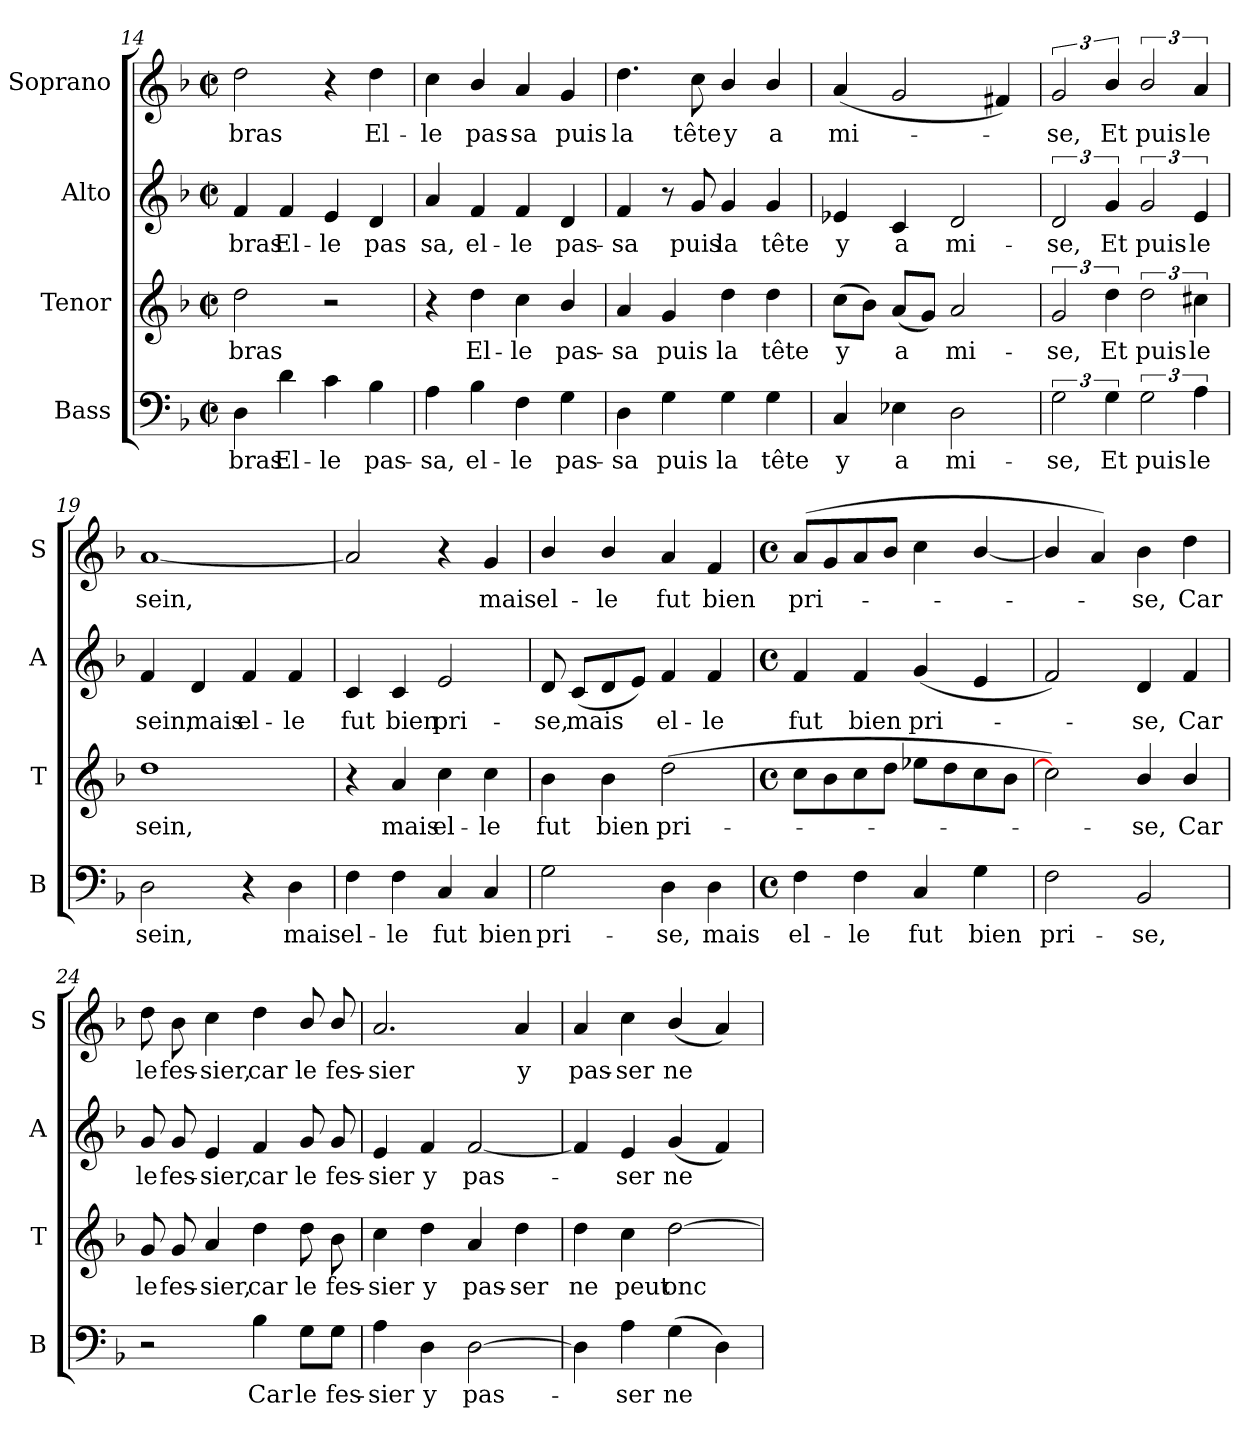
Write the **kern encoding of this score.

**kern	**text	**kern	**text	**kern	**text	**kern	**text
*part4	*part4	*part3	*part3	*part2	*part2	*part1	*part1
*staff4	*staff4	*staff3	*staff3	*staff2	*staff2	*staff1	*staff1
*I"Bass	*	*I"Tenor	*	*I"Alto	*	*I"Soprano	*
*I'B	*	*I'T	*	*I'A	*	*I'S	*
*clefF4	*	*clefG2	*	*clefG2	*	*clefG2	*
*k[b-]	*	*k[b-]	*	*k[b-]	*	*k[b-]	*
*F:	*	*F:	*	*F:	*	*F:	*
*M2/2	*	*M2/2	*	*M2/2	*	*M2/2	*
*met(c|)	*	*met(c|)	*	*met(c|)	*	*met(c|)	*
=14	=14	=14	=14	=14	=14	=14	=14
!	!LO:LY:b	!	!LO:LY:b	!	!LO:LY:b	!	!LO:LY:b
4D	bras	2dd	bras	4f	bras	2dd	bras
!	!LO:LY:b	!	!	!	!LO:LY:b	!	!
4d	El-	.	.	4f	El-	.	.
!	!LO:LY:b	!	!	!	!LO:LY:b	!	!
4c	-le	2r	.	4e	-le	4r	.
!	!LO:LY:b	!	!	!	!LO:LY:b	!	!LO:LY:b
4B-	pas-	.	.	4d	pas	4dd	El-
=15	=15	=15	=15	=15	=15	=15	=15
!	!LO:LY:b	!	!	!	!LO:LY:b	!	!LO:LY:b
4A	-sa,	4r	.	4a	sa,	4cc	-le
!	!LO:LY:b	!	!LO:LY:b	!	!LO:LY:b	!	!LO:LY:b
4B-	el-	4dd	El-	4f	el-	4b-/	pas-
!	!LO:LY:b	!	!LO:LY:b	!	!LO:LY:b	!	!LO:LY:b
4F	-le	4cc	-le	4f	-le	4a	-sa
!	!LO:LY:b	!	!LO:LY:b	!	!LO:LY:b	!	!LO:LY:b
4G	pas-	4b-/	pas-	4d	pas-	4g	puis
=16	=16	=16	=16	=16	=16	=16	=16
!	!LO:LY:b	!	!LO:LY:b	!	!LO:LY:b	!	!LO:LY:b
4D	-sa	4a	-sa	4f	-sa	4.dd	la
!	!LO:LY:b	!	!LO:LY:b	!	!	!	!
4G	puis	4g	puis	8r	.	.	.
!	!	!	!	!	!LO:LY:b	!	!LO:LY:b
.	.	.	.	8g	puis	8cc	tête
!	!LO:LY:b	!	!LO:LY:b	!	!LO:LY:b	!	!LO:LY:b
4G	la	4dd	la	4g	la	4b-/	y
!	!LO:LY:b	!	!LO:LY:b	!	!LO:LY:b	!	!LO:LY:b
4G	tête	4dd	tête	4g	tête	4b-/	a
=17	=17	=17	=17	=17	=17	=17	=17
!	!LO:LY:b	!	!LO:LY:b	!	!LO:LY:b	!	!LO:LY:b
4C	y	(>8ccL	y	4e-X	y	(<4a	mi-
.	.	8b-J)	.	.	.	.	.
!	!LO:LY:b	!	!LO:LY:b	!	!LO:LY:b	!	!
4E-X	a	(<8aL	a	4c	a	2g	.
.	.	8gJ)	.	.	.	.	.
!	!LO:LY:b	!	!LO:LY:b	!	!LO:LY:b	!	!
2D	mi-	2a	mi-	2d	mi-	.	.
.	.	.	.	.	.	4f#X)	.
!!LO:LB:g=z
=18	=18	=18	=18	=18	=18	=18	=18
!	!LO:LY:b	!	!LO:LY:b	!	!LO:LY:b	!	!LO:LY:b
3G	-se,	3g	-se,	3d	-se,	3g	se,
!	!LO:LY:b	!	!LO:LY:b	!	!LO:LY:b	!	!LO:LY:b
6G	Et	6dd	Et	6g	Et	6b-/	Et
!	!LO:LY:b	!	!LO:LY:b	!	!LO:LY:b	!	!LO:LY:b
3G	puis	3dd	puis	3g	puis	3b-/	puis
!	!LO:LY:b	!	!LO:LY:b	!	!LO:LY:b	!	!LO:LY:b
6A	le	6cc#X	le	6e	le	6a	le
=19	=19	=19	=19	=19	=19	=19	=19
!	!LO:LY:b	!	!LO:LY:b	!	!LO:LY:b	!	!LO:LY:b
2D	sein,	1dd	sein,	4f	sein,	[1a	sein,
!	!	!	!	!	!LO:LY:b	!	!
.	.	.	.	4d	mais	.	.
!	!	!	!	!	!LO:LY:b	!	!
4r	.	.	.	4f	el-	.	.
!	!LO:LY:b	!	!	!	!LO:LY:b	!	!
4D	mais	.	.	4f	-le	.	.
=20	=20	=20	=20	=20	=20	=20	=20
!	!LO:LY:b	!	!	!	!LO:LY:b	!	!
4F	el-	4r	.	4c	fut	2a]	.
!	!LO:LY:b	!	!LO:LY:b	!	!LO:LY:b	!	!
4F	-le	4a	mais	4c	bien	.	.
!	!LO:LY:b	!	!LO:LY:b	!	!LO:LY:b	!	!
4C	fut	4cc	el-	2e	pri-	4r	.
!	!LO:LY:b	!	!LO:LY:b	!	!	!	!LO:LY:b
4C	bien	4cc	-le	.	.	4g	mais
=21	=21	=21	=21	=21	=21	=21	=21
!	!LO:LY:b	!	!LO:LY:b	!	!LO:LY:b	!	!LO:LY:b
2G	pri-	4b-	fut	8d	-se,	4b-/	el-
!	!	!	!	!	!LO:LY:b	!	!
.	.	.	.	(<8cL	mais	.	.
!	!	!	!LO:LY:b	!	!	!	!LO:LY:b
.	.	4b-	bien	8d	.	4b-/	-le
.	.	.	.	8eJ)	.	.	.
!	!LO:LY:b	!	!LO:LY:b	!	!LO:LY:b	!	!LO:LY:b
4D	-se,	(>2dd	pri-	4f	el-	4a	fut
!	!LO:LY:b	!	!	!	!LO:LY:b	!	!LO:LY:b
4D	mais	.	.	4f	-le	4f	bien
!!LO:LB:g=z
=22	=22	=22	=22	=22	=22	=22	=22
*M4/4	*	*M4/4	*	*M4/4	*	*M4/4	*
*met(c)	*	*met(c)	*	*met(c)	*	*met(c)	*
!	!LO:LY:b	!	!	!	!LO:LY:b	!	!LO:LY:b
4F	el-	8ccL	.	4f	fut	(<8aL	pri-
.	.	8b-	.	.	.	8g	.
!	!LO:LY:b	!	!	!	!LO:LY:b	!	!
4F	-le	8cc	.	4f	bien	8a	.
.	.	8ddJ	.	.	.	8b-J	.
!	!LO:LY:b	!	!	!	!LO:LY:b	!	!
4C	fut	8ee-XL	.	(<4g	pri-	4cc\	.
.	.	8dd	.	.	.	.	.
!	!LO:LY:b	!	!	!	!	!	!
4G	bien	8cc	.	4e	.	[4b-/	.
.	.	8b-J	.	.	.	.	.
=23	=23	=23	=23	=23	=23	=23	=23
!	!LO:LY:b	!	!	!	!	!	!
2F	pri-	2cc])	.	2f)	.	4b-/]	.
.	.	.	.	.	.	4a)	.
!	!LO:LY:b	!	!LO:LY:b	!	!LO:LY:b	!	!LO:LY:b
2BB-	-se,	4b-/	se,	4d	se,	4b-	se,
!	!	!	!LO:LY:b	!	!LO:LY:b	!	!LO:LY:b
.	.	4b-/	Car	4f	Car	4dd	Car
=24	=24	=24	=24	=24	=24	=24	=24
!	!	!	!LO:LY:b	!	!LO:LY:b	!	!LO:LY:b
2r	.	8g	le	8g	le	8dd	le
!	!	!	!LO:LY:b	!	!LO:LY:b	!	!LO:LY:b
.	.	8g	fes-	8g	fes-	8b-	fes-
!	!	!	!LO:LY:b	!	!LO:LY:b	!	!LO:LY:b
.	.	4a	-sier,	4e	-sier,	4cc	-sier,
!	!LO:LY:b	!	!LO:LY:b	!	!LO:LY:b	!	!LO:LY:b
4B-	Car	4dd	car	4f	car	4dd	car
!	!LO:LY:b	!	!LO:LY:b	!	!LO:LY:b	!	!LO:LY:b
8G\L	le	8dd	le	8g	le	8b-/	le
!	!LO:LY:b	!	!LO:LY:b	!	!LO:LY:b	!	!LO:LY:b
8G\J	fes-	8b-	fes-	8g	fes-	8b-/	fes-
=25	=25	=25	=25	=25	=25	=25	=25
!	!LO:LY:b	!	!LO:LY:b	!	!LO:LY:b	!	!LO:LY:b
4A	-sier	4cc	-sier	4e	-sier	2.a	-sier
!	!LO:LY:b	!	!LO:LY:b	!	!LO:LY:b	!	!
4D	y	4dd	y	4f	y	.	.
!	!LO:LY:b	!	!LO:LY:b	!	!LO:LY:b	!	!
[2D	pas-	4a	pas-	[2f	pas-	.	.
!	!	!	!LO:LY:b	!	!	!	!LO:LY:b
.	.	4dd	-ser	.	.	4a	y
!!LO:LB:g=z
=26	=26	=26	=26	=26	=26	=26	=26
!	!	!	!LO:LY:b	!	!	!	!LO:LY:b
4D]	.	4dd	ne	4f]	.	4a	pas-
!	!LO:LY:b	!	!LO:LY:b	!	!LO:LY:b	!	!LO:LY:b
4A	ser	4cc	peut	4e	ser	4cc	-ser
!	!LO:LY:b	!	!LO:LY:b	!	!LO:LY:b	!	!LO:LY:b
(>4G	ne	[2dd	onc	(<4g	ne	(<4b-/	ne
4D)	.	.	.	4f)	.	4a)	.
=	=	=	=	=	=	=	=
*-	*-	*-	*-	*-	*-	*-	*-
